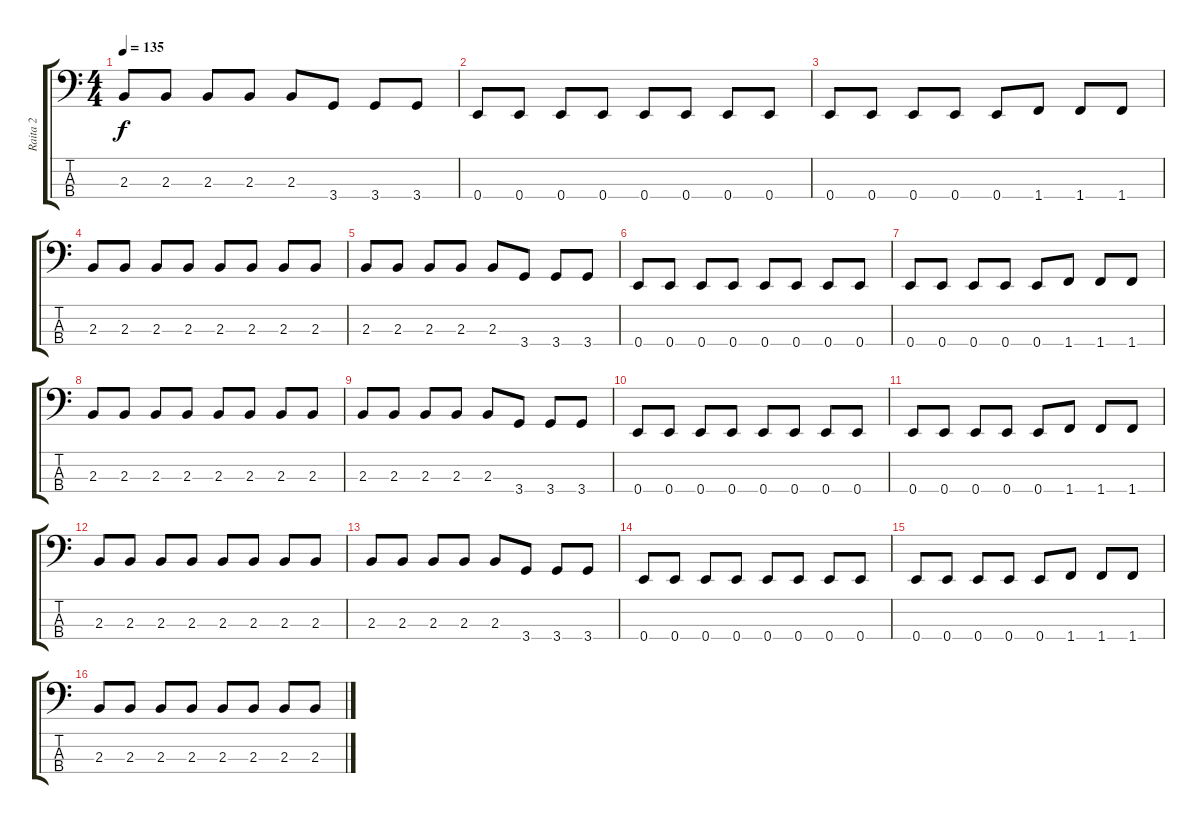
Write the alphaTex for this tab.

\track ("Raita 2" "Raita 2") {instrument electricbassfinger}
\staff {score tabs}
\tuning (G2 D2 A1 E1) {hide}
\ts (4 4)
\tempo 135
\clef f4
\ks c
2.3.8{dy f} 2.3.8 2.3.8 2.3.8 2.3.8 3.4.8 3.4.8 3.4.8 |
0.4.8 0.4.8 0.4.8 0.4.8 0.4.8 0.4.8 0.4.8 0.4.8 |
0.4.8 0.4.8 0.4.8 0.4.8 0.4.8 1.4.8 1.4.8 1.4.8 |
2.3.8 2.3.8 2.3.8 2.3.8 2.3.8 2.3.8 2.3.8 2.3.8 |
2.3.8 2.3.8 2.3.8 2.3.8 2.3.8 3.4.8 3.4.8 3.4.8 |
0.4.8 0.4.8 0.4.8 0.4.8 0.4.8 0.4.8 0.4.8 0.4.8 |
0.4.8 0.4.8 0.4.8 0.4.8 0.4.8 1.4.8 1.4.8 1.4.8 |
2.3.8 2.3.8 2.3.8 2.3.8 2.3.8 2.3.8 2.3.8 2.3.8 |
2.3.8 2.3.8 2.3.8 2.3.8 2.3.8 3.4.8 3.4.8 3.4.8 |
0.4.8 0.4.8 0.4.8 0.4.8 0.4.8 0.4.8 0.4.8 0.4.8 |
0.4.8 0.4.8 0.4.8 0.4.8 0.4.8 1.4.8 1.4.8 1.4.8 |
2.3.8 2.3.8 2.3.8 2.3.8 2.3.8 2.3.8 2.3.8 2.3.8 |
2.3.8 2.3.8 2.3.8 2.3.8 2.3.8 3.4.8 3.4.8 3.4.8 |
0.4.8 0.4.8 0.4.8 0.4.8 0.4.8 0.4.8 0.4.8 0.4.8 |
0.4.8 0.4.8 0.4.8 0.4.8 0.4.8 1.4.8 1.4.8 1.4.8 |
2.3.8 2.3.8 2.3.8 2.3.8 2.3.8 2.3.8 2.3.8 2.3.8
